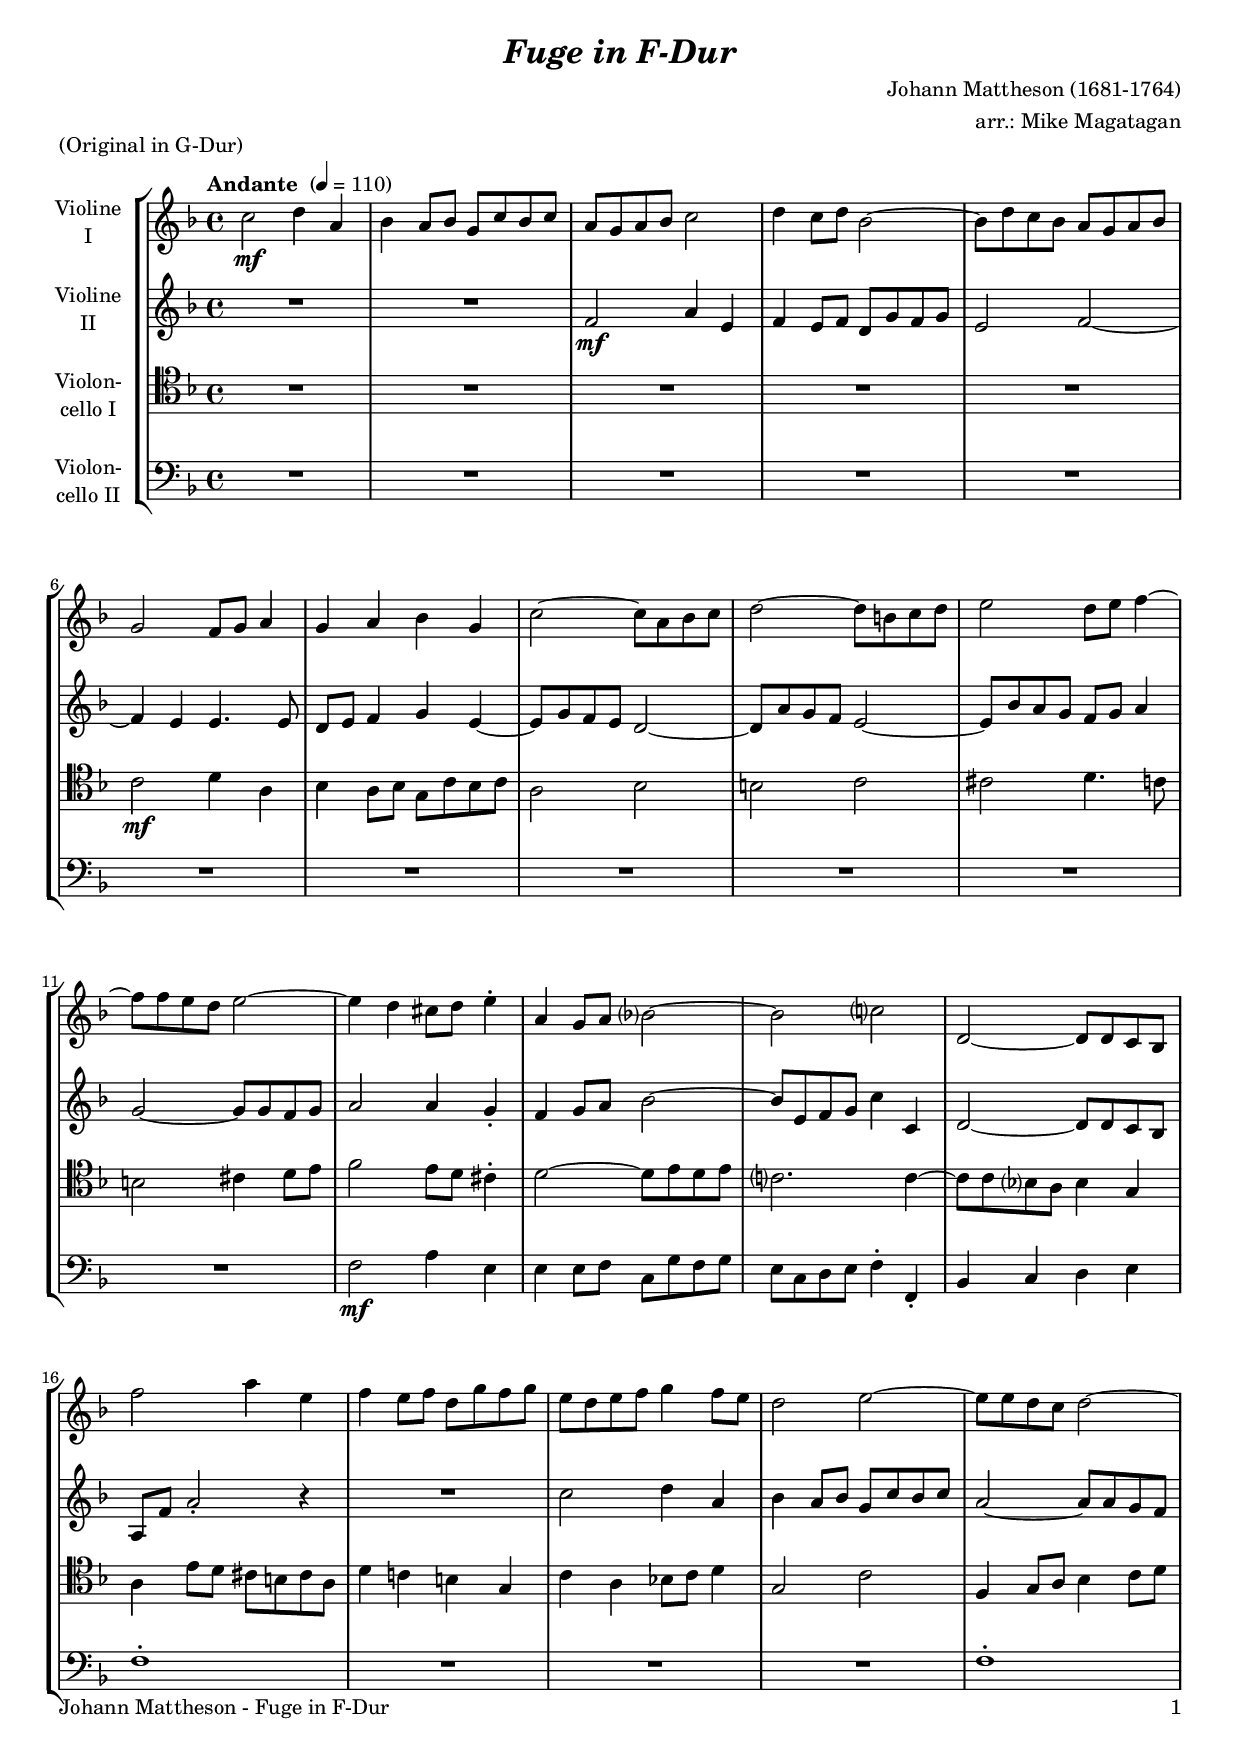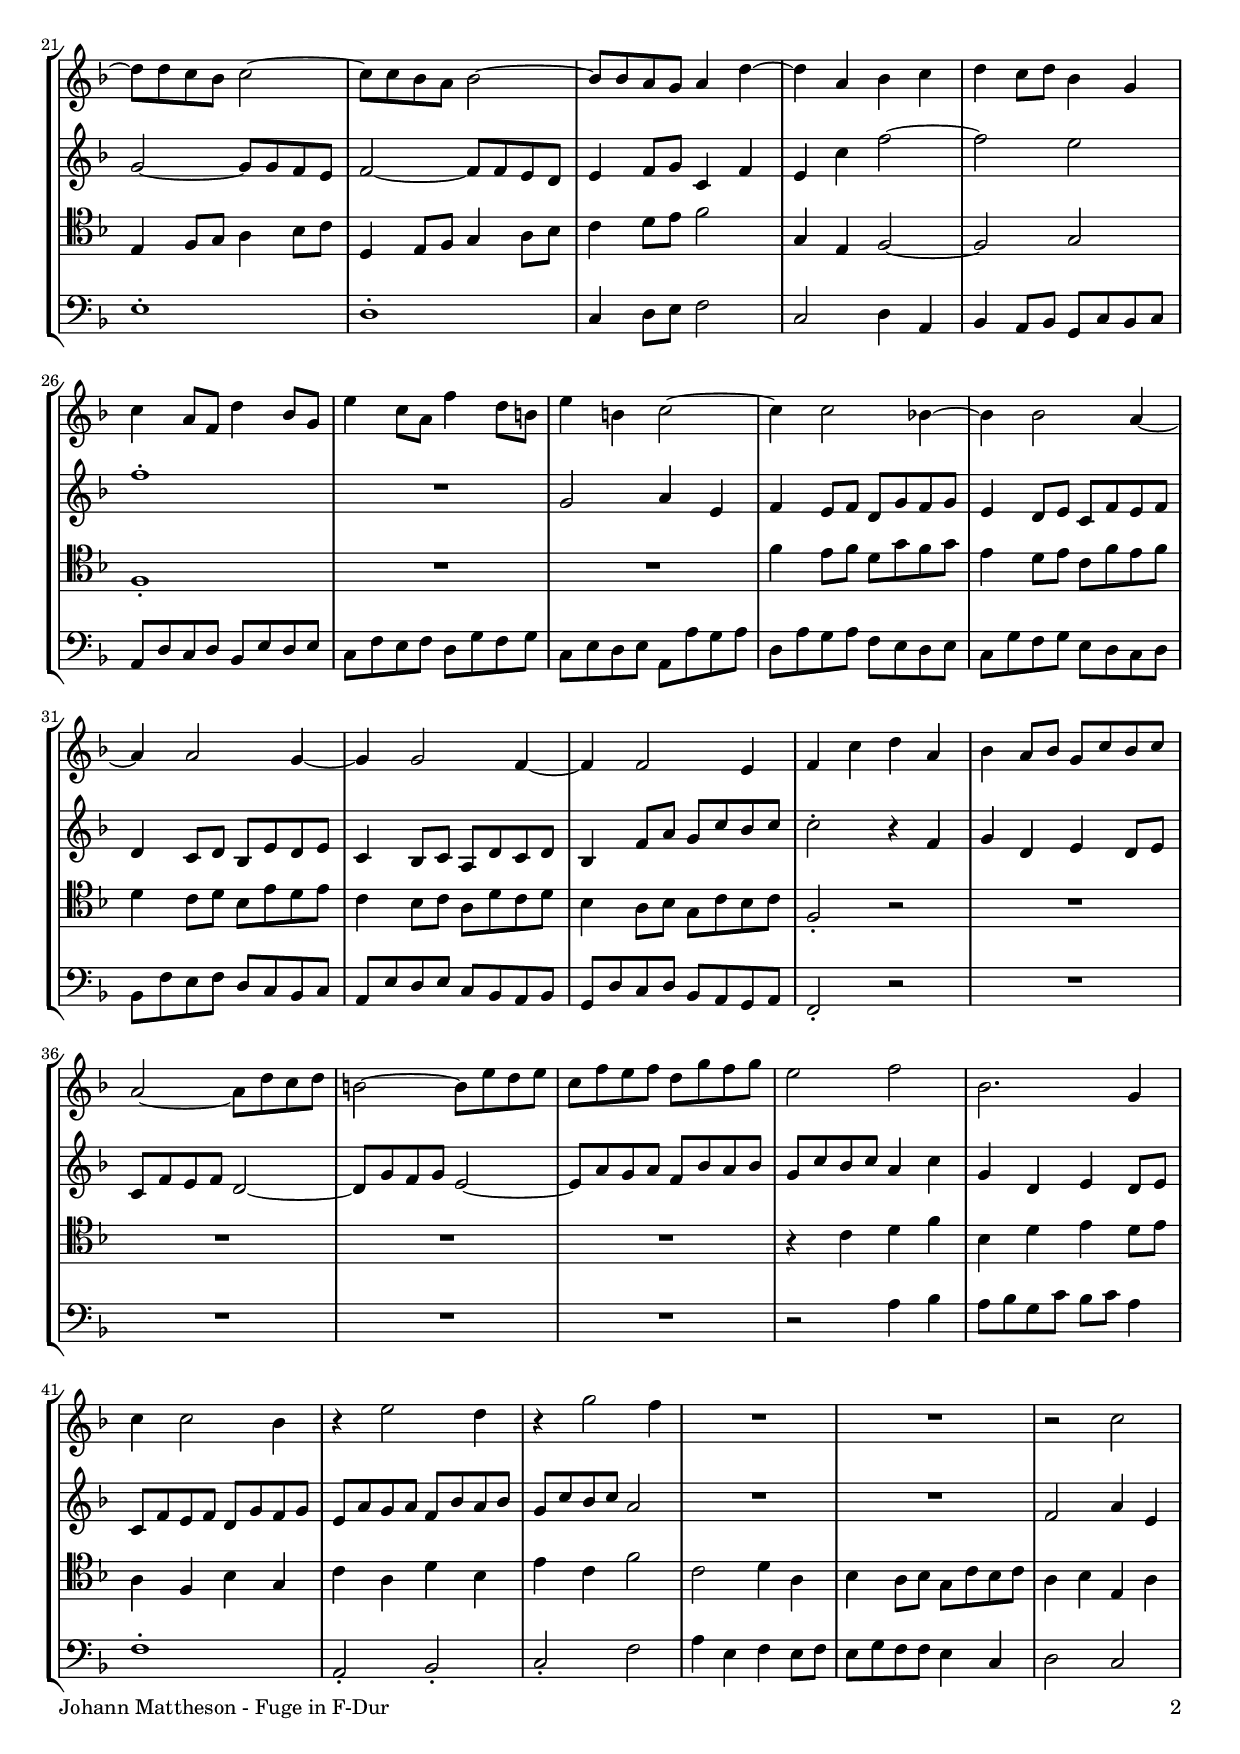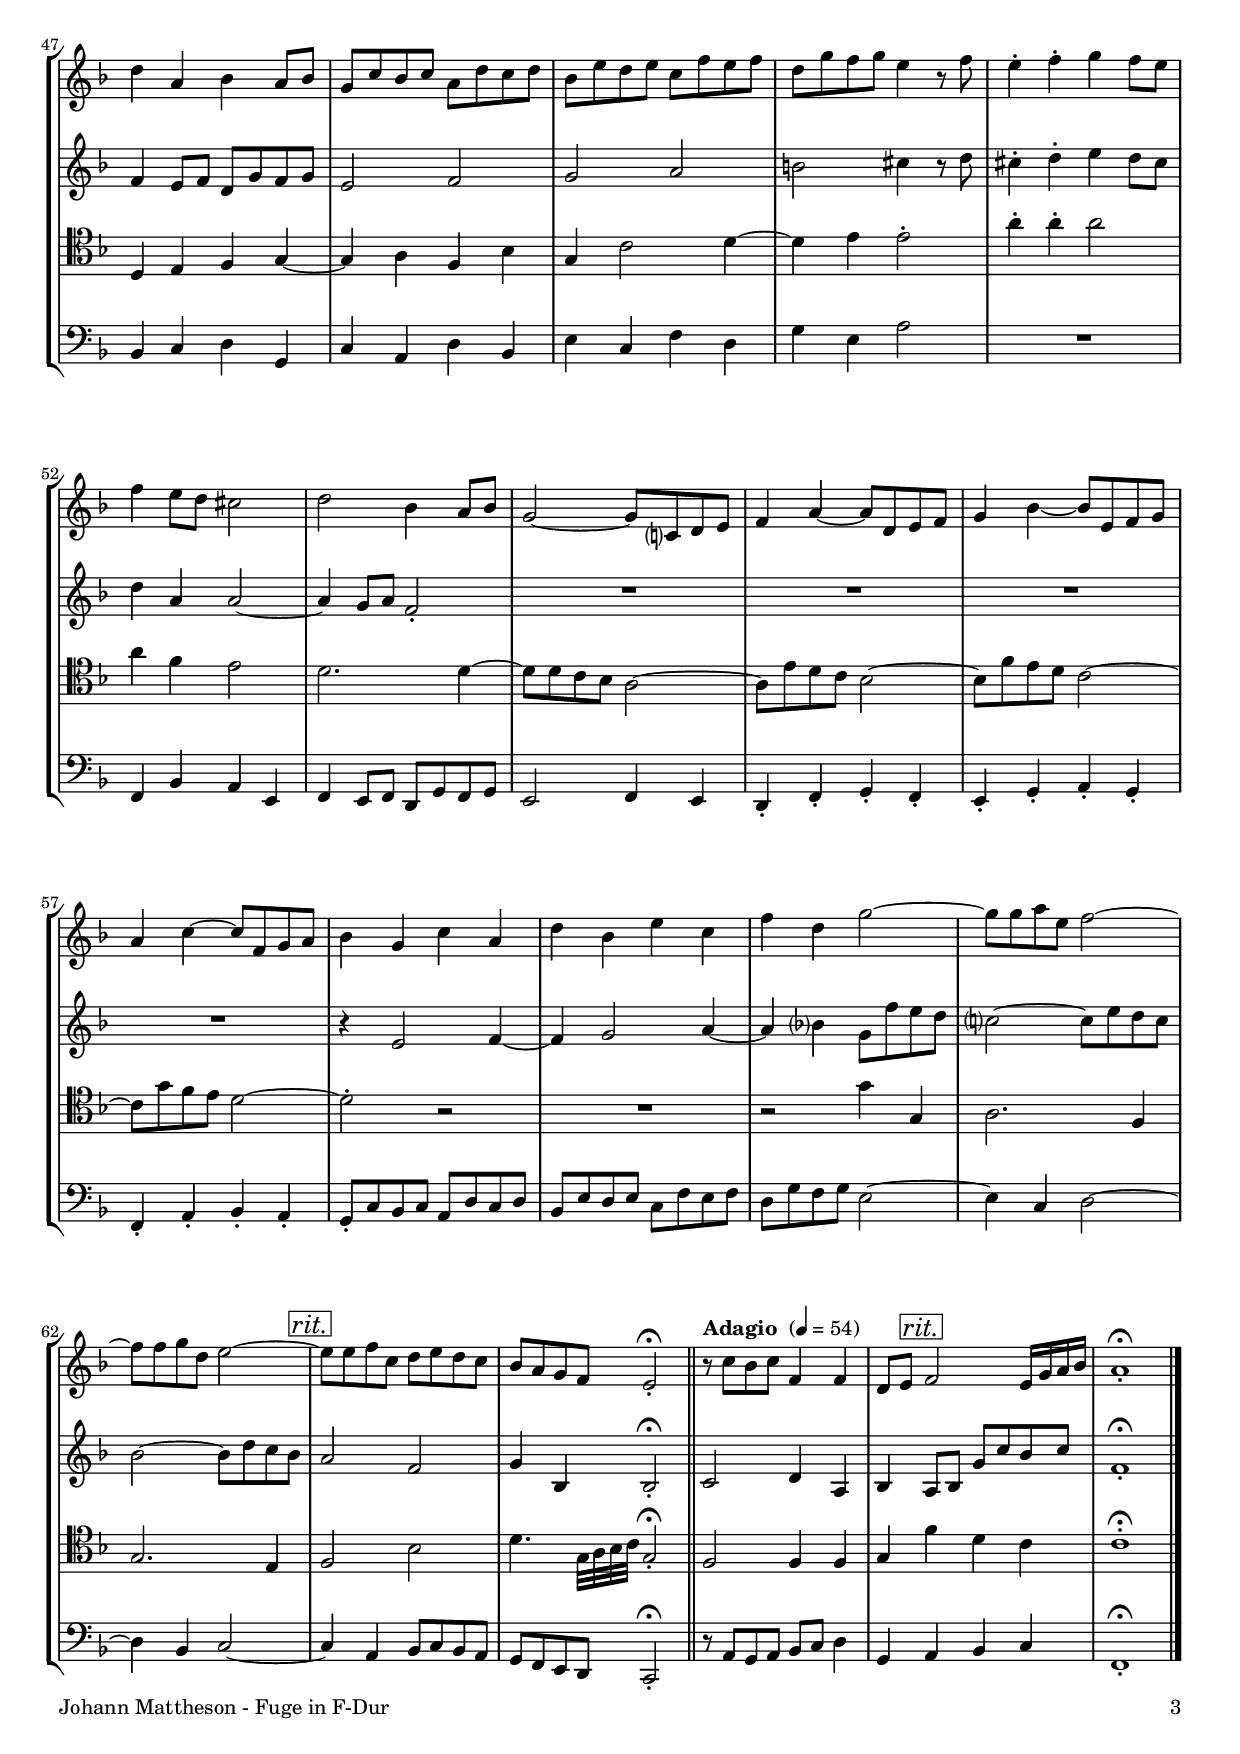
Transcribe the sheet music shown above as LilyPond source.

\version "2.22.0"
\include "deutsch.ly"
  
#(set-global-staff-size 18)

\header {
  title     = \markup \bold \italic "Fuge in F-Dur"
  composer  = "Johann Mattheson (1681-1764)"
  arranger  = "arr.: Mike Magatagan"
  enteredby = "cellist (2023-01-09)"
  piece     = "(Original in G-Dur)"
}

voiceconsts = {
  \key g \major
  \time 4/4
  \clef "treble"
%  \numericTimeSignature
  \compressEmptyMeasures
  % Set default beaming for all staves
%  \set Timing.beamExceptions = #'()
%  \set Timing.baseMoment     = #(ly:make-moment 1 4)
%  \set Timing.beatStructure  = #'(1 1 1)
  \tempo "Andante " 4=110
}

adag = { \bar "||" \tempo "Adagio " 4=54 }
rit  = \mark \markup \box \italic "rit."

mifl = "flute"
mivl = "violin"
miba = "cello"
mipz = "pizzicato strings"

va = \relative c'' {
  \voiceconsts

  d2\mf e4 h
  c h8 c a d c d
  h a h c d2
  e4 d8 e c2~
  c8 e d c h a h c
  a2 g8 a h4
  a h c a

  d2~ d8 h c d
  e2~ e8 cis d e
  fis2 e8 fis g4~
  g8 g fis e fis2~
  fis4 e dis8 e fis4-.
  h, a8 h c?2~
  c d?
  e,~ e8 e d c

  g''2 h4 fis
  g fis8 g e a g a
  fis e fis g a4 g8 fis
  e2 fis~
  fis8 fis e d e2~
  e8 e d c d2~
  d8 d c h c2~
  c8 c h a h4 e~

  e h c d
  e d8 e c4 a
  d h8 g e'4 c8 a
  fis'4 d8 h g'4 e8 cis
  fis4 cis d2~
  d4 d2 c!4~
  c c2 h4~
  h h2 a4~
  a a2 g4~

  g g2 fis4
  g d' e h
  c h8 c a d c d
  h2~ h8 e d e
  cis2~ cis8 fis e fis
  d g fis g e a g a
  fis2 g
  c,2. a4

  d d2 c4
  r fis2 e4
  r a2 g4
  R1*2
  r2 d
  e4 h c h8 c
  a d c d h e d e
  c fis e fis d g fis g

  e a g a fis4 r8 g
  fis4-. g-. a g8 fis
  g4 fis8 e dis2
  e c4 h8 c
  a2~ a8 d,? e fis
  g4 h~ h8 e, fis g

  a4 c~ c8 fis, g a
  h4 d~ d8 g, a h
  c4 a d h
  e c fis d
  g e a2~
  a8 a h fis g2~
  g8 g a e fis2~ \rit

  fis8 fis g d e fis e d
  c h a g fis2-.\fermata \adag
  r8 d' c d g,4 g
  e8 fis \rit g2 fis16 a h c
  h1-.\fermata \bar "|."
}

vb = \relative c'' {
  \voiceconsts

  R1*2
  g2\mf h4 fis
  g fis8 g e a g a
  fis2 g~
  g4 fis fis4. fis8
  e fis g4 a fis~
  fis8 a g fis e2~
  e8 h' a g fis2~

  fis8 c' h a g a h4
  a2~ a8 a g a
  h2 h4 a-.
  g a8 h c2~
  c8 fis, g a d4 d,
  e2~ e8 e d c
  h g' h2-. r4
  R1
  d2 e4 h

  c h8 c a d c d
  h2~ h8 h a g
  a2~ a8 a g fis
  g2~ g8 g fis e
  fis4 g8 a d,4 g
  fis d' g2~
  g fis
  g1-.
  R
  a,2 h4 fis

  g fis8 g e a g a
  fis4 e8 fis d g fis g
  e4 d8 e c fis e fis
  d4 c8 d h e d e
  c4 g'8 h a d c d
  d2-. r4 g,

  a e fis e8 fis
  d g fis g e2~
  e8 a g a fis2~
  fis8 h a h g c h c
  a d c d h4 d
  a e fis e8 fis

  d g fis g e a g a
  fis h a h g c h c
  a d c d h2
  R1*2
  g2 h4 fis
  g fis8 g e a g a
  fis2 g

  a h
  cis dis4 r8 e
  dis4-. e-. fis e8 dis
  e4 h h2~
  h4 a8 h g2-.
  R1*4
  r4 fis2 g4~
  g a2 h4~
  h c? a8 g' fis e

  d?2~ d8 fis e d
  c2~ c8 e d c \rit
  h2 g
  a4 c, c2-.\fermata \adag
  d e4 h
  c \rit h8 c a' d c d
  g,1-.\fermata \bar "|."
}

vc = \relative c' {
  \voiceconsts
  \clef "tenor"
  
  R1*5
  d2\mf e4 h
  c h8 c a d c d
  h2 c
  cis d
  dis e4. d8
  cis2 dis4 e8 fis
  g2 fis8 e dis4-.
  e2~ e8 fis e fis

  d?2. d4~
  d8 d c? h c4 a
  h fis'8 e dis cis dis h
  e4 d! cis a
  d h c!8 d e4
  a,2 d
  g,4 a8 h c4 d8 e

  fis,4 g8 a h4 c8 d
  e,4 fis8 g a4 h8 c
  d4 e8 fis g2
  a,4 fis g2~
  g a
  g1-.
  R1*2
  g'4 fis8 g e a g a

  fis4 e8 fis d g fis g
  e4 d8 e c fis e fis
  d4 c8 d h e d e
  c4 h8 c a d c d
  g,2-. r
  R1*4
  r4 d' e g

  c, e fis e8 fis
  h,4 g c a
  d h e c
  fis d g2
  d e4 h
  c h8 c a d c d
  h4 c fis, h
  e, fis g a~
  a h g c

  a d2 e4~
  e fis fis2-.
  h4-. h-. h2
  h4 g fis2
  e2. e4~
  e8 e d c h2~
  h8 fis' e d c2~
  c8 g' fis e d2~
  d8 a' g fis e2~
  e-. r

  R1
  r2 a4 a,
  h2. g4
  a2. fis4 \rit
  g2 c
  e4. a,32 h c d a2-.\fermata \adag
  g g4 g
  a \rit g' e d
  d1-.\fermata \bar "|."
}

vd = \relative c' {
  \voiceconsts
  \clef "bass"

  R1*11
  g2\mf h4 fis
  fis fis8 g d a' g a
  fis d e fis g4-. g,-.
  c d e fis
  g1-.
  R1*3
  g1-.
  fis-.
  e-.

  d4 e8 fis g2
  d e4 h
  c h8 c a d c d
  h e d e c fis e fis
  d g fis g e a g a
  d, fis e fis h, h' a h

  e, h' a h g fis e fis
  d a' g a fis e d e
  c g' fis g e d c d
  h fis' e fis d c h c
  a e' d e c h a h

  g2-. r
  R1*4
  r2 h'4 c
  h8 c a d c d h4
  g1-.
  h,2-. c-.
  d-. g
  h4 fis g fis8 g
  fis a g g fis4 d

  e2 d
  c4 d e a,
  d h e c
  fis d g e
  a fis h2
  R1
  g,4 c h fis
  g fis8 g e a g a
  fis2 g4 fis

  e-. g-. a-. g-.
  fis-. a-. h-. a-.
  g-. h-. c-. h-.
  a8-. d c d h e d e
  c fis e fis d g fis g
  e a g a fis2~
  fis4 d e2~

  e4 c d2~ \rit
  d4 h c8 d c h
  a g fis e d2-.\fermata \adag
  r8 h' a h c d e4
  a, \rit h c d
  g,1-.\fermata \bar "|."
}


music = \new StaffGroup <<
      \new Staff {
	\set Staff.midiInstrument = \mivl
	\set Staff.instrumentName = \markup \center-column { "Violine" "I" }
	\transpose g f { \va }
      }

      \new Staff {
	\set Staff.midiInstrument = \mivl
	\set Staff.instrumentName = \markup \center-column { "Violine" "II" }
	\transpose g f { \vb }
      }

      \new Staff {
	\set Staff.midiInstrument = \miba
	\set Staff.instrumentName = \markup \center-column { "Violon-" "cello I" }
	\transpose g f { \vc }
      }

      \new Staff {
	\set Staff.midiInstrument = \miba
	\set Staff.instrumentName = \markup \center-column { "Violon-" "cello II" }
	\transpose g f { \vd }
      }
>>
\book {
   \paper {
    print-page-number = ##t
    print-first-page-number = ##t
    ragged-last-bottom = ##f
    oddHeaderMarkup = \markup \null
    evenHeaderMarkup = \markup \null
    oddFooterMarkup = \markup {
      \fill-line {
        \on-the-fly #print-page-number-check-first
        "Johann Mattheson - Fuge in F-Dur" \fromproperty #'page:page-number-string
      }
    }
    evenFooterMarkup = \oddFooterMarkup
  } \score {
    \music
    \layout {}
  }

  \score {
    \unfoldRepeats \music

    \midi {
      \context {
        \Score
      }
    }
  }
}